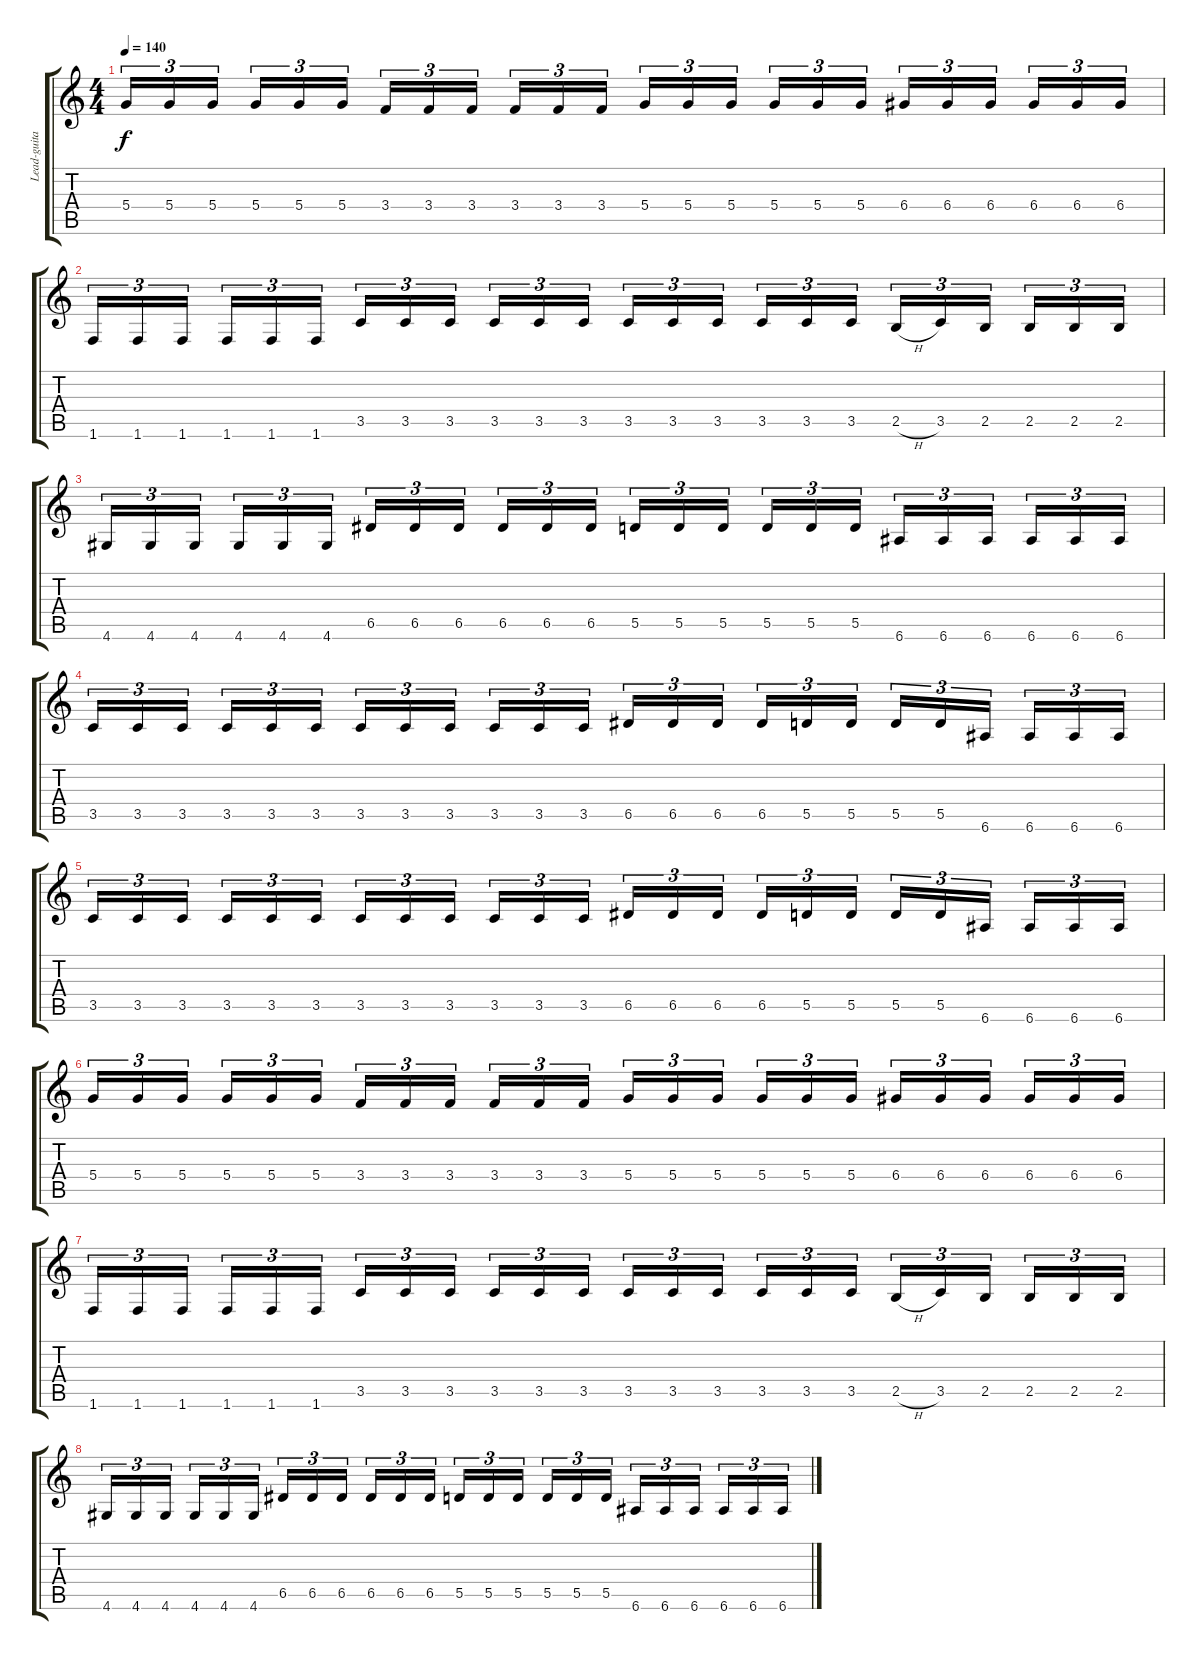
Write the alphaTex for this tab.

\track ("Lead-guitar - Galder" "Lead-guita") {instrument distortionguitar}
\staff {score tabs}
\tuning (E4 B3 G3 D3 A2 E2) {hide}
\ts (4 4)
\tempo 140
\clef g2
\ks c
5.4.16{tu (3 2) dy f} 5.4.16{tu (3 2)} 5.4.16{tu (3 2) beam splitsecondary} 5.4.16{tu (3 2)} 5.4.16{tu (3 2)} 5.4.16{tu (3 2)} 3.4.16{tu (3 2)} 3.4.16{tu (3 2)} 3.4.16{tu (3 2) beam splitsecondary} 3.4.16{tu (3 2)} 3.4.16{tu (3 2)} 3.4.16{tu (3 2)} 5.4.16{tu (3 2)} 5.4.16{tu (3 2)} 5.4.16{tu (3 2) beam splitsecondary} 5.4.16{tu (3 2)} 5.4.16{tu (3 2)} 5.4.16{tu (3 2)} 6.4.16{tu (3 2)} 6.4.16{tu (3 2)} 6.4.16{tu (3 2) beam splitsecondary} 6.4.16{tu (3 2)} 6.4.16{tu (3 2)} 6.4.16{tu (3 2)} |
1.6.16{tu (3 2)} 1.6.16{tu (3 2)} 1.6.16{tu (3 2) beam splitsecondary} 1.6.16{tu (3 2)} 1.6.16{tu (3 2)} 1.6.16{tu (3 2)} 3.5.16{tu (3 2)} 3.5.16{tu (3 2)} 3.5.16{tu (3 2) beam splitsecondary} 3.5.16{tu (3 2)} 3.5.16{tu (3 2)} 3.5.16{tu (3 2)} 3.5.16{tu (3 2)} 3.5.16{tu (3 2)} 3.5.16{tu (3 2) beam splitsecondary} 3.5.16{tu (3 2)} 3.5.16{tu (3 2)} 3.5.16{tu (3 2)} 2.5{h}.16{tu (3 2)} 3.5.16{tu (3 2)} 2.5.16{tu (3 2) beam splitsecondary} 2.5.16{tu (3 2)} 2.5.16{tu (3 2)} 2.5.16{tu (3 2)} |
4.6.16{tu (3 2)} 4.6.16{tu (3 2)} 4.6.16{tu (3 2) beam splitsecondary} 4.6.16{tu (3 2)} 4.6.16{tu (3 2)} 4.6.16{tu (3 2)} 6.5.16{tu (3 2)} 6.5.16{tu (3 2)} 6.5.16{tu (3 2) beam splitsecondary} 6.5.16{tu (3 2)} 6.5.16{tu (3 2)} 6.5.16{tu (3 2)} 5.5.16{tu (3 2)} 5.5.16{tu (3 2)} 5.5.16{tu (3 2) beam splitsecondary} 5.5.16{tu (3 2)} 5.5.16{tu (3 2)} 5.5.16{tu (3 2)} 6.6.16{tu (3 2)} 6.6.16{tu (3 2)} 6.6.16{tu (3 2) beam splitsecondary} 6.6.16{tu (3 2)} 6.6.16{tu (3 2)} 6.6.16{tu (3 2)} |
3.5.16{tu (3 2)} 3.5.16{tu (3 2)} 3.5.16{tu (3 2) beam splitsecondary} 3.5.16{tu (3 2)} 3.5.16{tu (3 2)} 3.5.16{tu (3 2)} 3.5.16{tu (3 2)} 3.5.16{tu (3 2)} 3.5.16{tu (3 2) beam splitsecondary} 3.5.16{tu (3 2)} 3.5.16{tu (3 2)} 3.5.16{tu (3 2)} 6.5.16{tu (3 2)} 6.5.16{tu (3 2)} 6.5.16{tu (3 2) beam splitsecondary} 6.5.16{tu (3 2)} 5.5.16{tu (3 2)} 5.5.16{tu (3 2)} 5.5.16{tu (3 2)} 5.5.16{tu (3 2)} 6.6.16{tu (3 2) beam splitsecondary} 6.6.16{tu (3 2)} 6.6.16{tu (3 2)} 6.6.16{tu (3 2)} |
3.5.16{tu (3 2)} 3.5.16{tu (3 2)} 3.5.16{tu (3 2) beam splitsecondary} 3.5.16{tu (3 2)} 3.5.16{tu (3 2)} 3.5.16{tu (3 2)} 3.5.16{tu (3 2)} 3.5.16{tu (3 2)} 3.5.16{tu (3 2) beam splitsecondary} 3.5.16{tu (3 2)} 3.5.16{tu (3 2)} 3.5.16{tu (3 2)} 6.5.16{tu (3 2)} 6.5.16{tu (3 2)} 6.5.16{tu (3 2) beam splitsecondary} 6.5.16{tu (3 2)} 5.5.16{tu (3 2)} 5.5.16{tu (3 2)} 5.5.16{tu (3 2)} 5.5.16{tu (3 2)} 6.6.16{tu (3 2) beam splitsecondary} 6.6.16{tu (3 2)} 6.6.16{tu (3 2)} 6.6.16{tu (3 2)} |
5.4.16{tu (3 2)} 5.4.16{tu (3 2)} 5.4.16{tu (3 2) beam splitsecondary} 5.4.16{tu (3 2)} 5.4.16{tu (3 2)} 5.4.16{tu (3 2)} 3.4.16{tu (3 2)} 3.4.16{tu (3 2)} 3.4.16{tu (3 2) beam splitsecondary} 3.4.16{tu (3 2)} 3.4.16{tu (3 2)} 3.4.16{tu (3 2)} 5.4.16{tu (3 2)} 5.4.16{tu (3 2)} 5.4.16{tu (3 2) beam splitsecondary} 5.4.16{tu (3 2)} 5.4.16{tu (3 2)} 5.4.16{tu (3 2)} 6.4.16{tu (3 2)} 6.4.16{tu (3 2)} 6.4.16{tu (3 2) beam splitsecondary} 6.4.16{tu (3 2)} 6.4.16{tu (3 2)} 6.4.16{tu (3 2)} |
1.6.16{tu (3 2)} 1.6.16{tu (3 2)} 1.6.16{tu (3 2) beam splitsecondary} 1.6.16{tu (3 2)} 1.6.16{tu (3 2)} 1.6.16{tu (3 2)} 3.5.16{tu (3 2)} 3.5.16{tu (3 2)} 3.5.16{tu (3 2) beam splitsecondary} 3.5.16{tu (3 2)} 3.5.16{tu (3 2)} 3.5.16{tu (3 2)} 3.5.16{tu (3 2)} 3.5.16{tu (3 2)} 3.5.16{tu (3 2) beam splitsecondary} 3.5.16{tu (3 2)} 3.5.16{tu (3 2)} 3.5.16{tu (3 2)} 2.5{h}.16{tu (3 2)} 3.5.16{tu (3 2)} 2.5.16{tu (3 2) beam splitsecondary} 2.5.16{tu (3 2)} 2.5.16{tu (3 2)} 2.5.16{tu (3 2)} |
4.6.16{tu (3 2)} 4.6.16{tu (3 2)} 4.6.16{tu (3 2) beam splitsecondary} 4.6.16{tu (3 2)} 4.6.16{tu (3 2)} 4.6.16{tu (3 2)} 6.5.16{tu (3 2)} 6.5.16{tu (3 2)} 6.5.16{tu (3 2) beam splitsecondary} 6.5.16{tu (3 2)} 6.5.16{tu (3 2)} 6.5.16{tu (3 2)} 5.5.16{tu (3 2)} 5.5.16{tu (3 2)} 5.5.16{tu (3 2) beam splitsecondary} 5.5.16{tu (3 2)} 5.5.16{tu (3 2)} 5.5.16{tu (3 2)} 6.6.16{tu (3 2)} 6.6.16{tu (3 2)} 6.6.16{tu (3 2) beam splitsecondary} 6.6.16{tu (3 2)} 6.6.16{tu (3 2)} 6.6.16{tu (3 2)}
